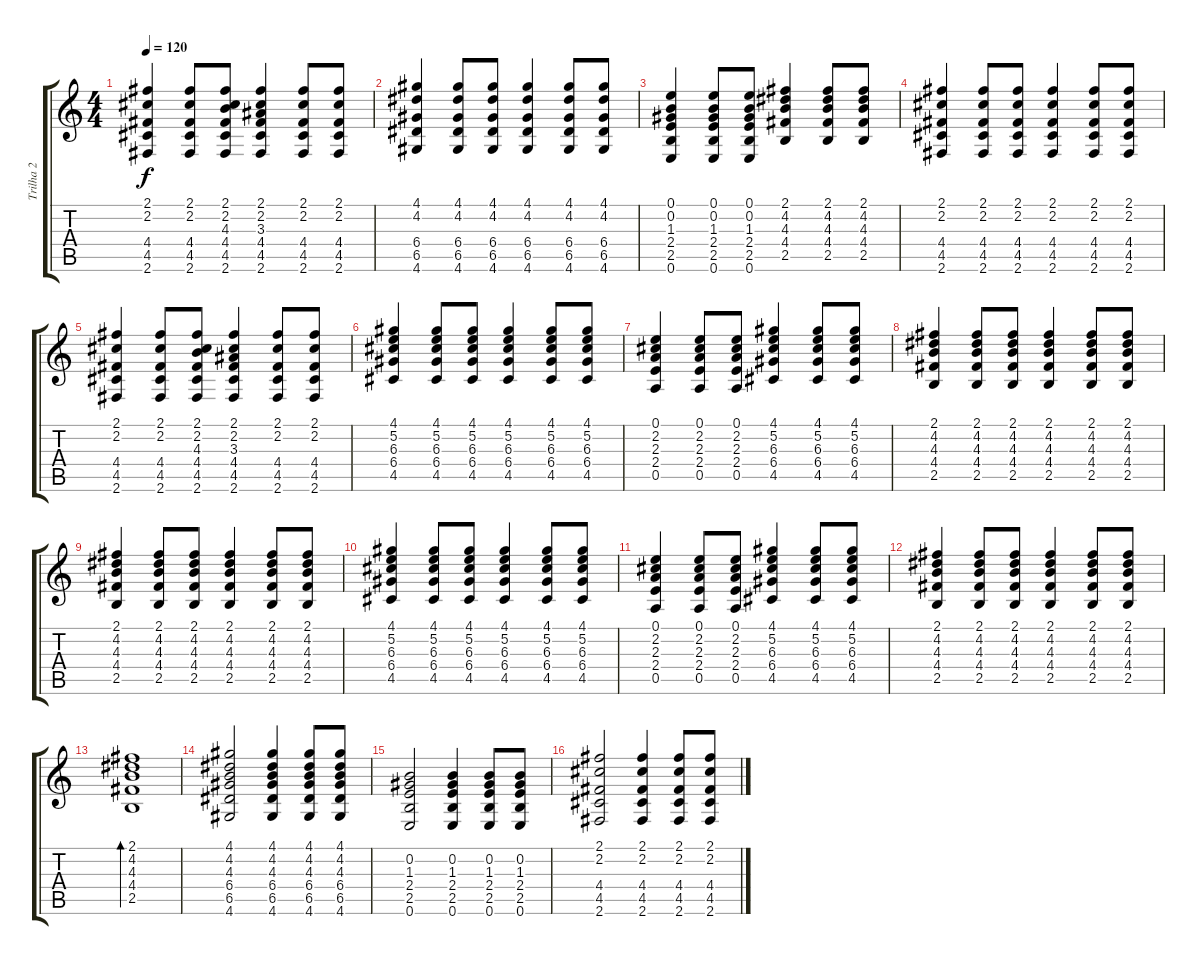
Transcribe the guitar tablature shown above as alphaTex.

\track ("Trilha 2" "Trilha 2") {instrument acousticguitarsteel}
\staff {score tabs}
\tuning (E4 B3 G3 D3 A2 E2) {hide}
\ts (4 4)
\tempo 120
\clef g2
\ks c
(2.1 2.2 4.4 4.5 2.6).4{dy f} (2.1 2.2 4.4 4.5 2.6).8 (2.1 2.2 4.3 4.4 4.5 2.6).8 (2.1 2.2 3.3 4.4 4.5 2.6).4 (2.1 2.2 4.4 4.5 2.6).8 (2.1 2.2 4.4 4.5 2.6).8 |
(4.1 4.2 6.4 6.5 4.6).4 (4.1 4.2 6.4 6.5 4.6).8 (4.1 4.2 6.4 6.5 4.6).8 (4.1 4.2 6.4 6.5 4.6).4 (4.1 4.2 6.4 6.5 4.6).8 (4.1 4.2 6.4 6.5 4.6).8 |
(0.1 0.2 1.3 2.4 2.5 0.6).4 (0.1 0.2 1.3 2.4 2.5 0.6).8 (0.1 0.2 1.3 2.4 2.5 0.6).8 (2.1 4.2 4.3 4.4 2.5).4 (2.1 4.2 4.3 4.4 2.5).8 (2.1 4.2 4.3 4.4 2.5).8 |
(2.1 2.2 4.4 4.5 2.6).4 (2.1 2.2 4.4 4.5 2.6).8 (2.1 2.2 4.4 4.5 2.6).8 (2.1 2.2 4.4 4.5 2.6).4 (2.1 2.2 4.4 4.5 2.6).8 (2.1 2.2 4.4 4.5 2.6).8 |
(2.1 2.2 4.4 4.5 2.6).4 (2.1 2.2 4.4 4.5 2.6).8 (2.1 2.2 4.3 4.4 4.5 2.6).8 (2.1 2.2 3.3 4.4 4.5 2.6).4 (2.1 2.2 4.4 4.5 2.6).8 (2.1 2.2 4.4 4.5 2.6).8 |
(4.1 5.2 6.3 6.4 4.5).4 (4.1 5.2 6.3 6.4 4.5).8 (4.1 5.2 6.3 6.4 4.5).8 (4.1 5.2 6.3 6.4 4.5).4 (4.1 5.2 6.3 6.4 4.5).8 (4.1 5.2 6.3 6.4 4.5).8 |
(0.1 2.2 2.3 2.4 0.5).4 (0.1 2.2 2.3 2.4 0.5).8 (0.1 2.2 2.3 2.4 0.5).8 (4.1 5.2 6.3 6.4 4.5).4 (4.1 5.2 6.3 6.4 4.5).8 (4.1 5.2 6.3 6.4 4.5).8 |
(2.1 4.2 4.3 4.4 2.5).4 (2.1 4.2 4.3 4.4 2.5).8 (2.1 4.2 4.3 4.4 2.5).8 (2.1 4.2 4.3 4.4 2.5).4 (2.1 4.2 4.3 4.4 2.5).8 (2.1 4.2 4.3 4.4 2.5).8 |
(2.1 4.2 4.3 4.4 2.5).4 (2.1 4.2 4.3 4.4 2.5).8 (2.1 4.2 4.3 4.4 2.5).8 (2.1 4.2 4.3 4.4 2.5).4 (2.1 4.2 4.3 4.4 2.5).8 (2.1 4.2 4.3 4.4 2.5).8 |
(4.1 5.2 6.3 6.4 4.5).4 (4.1 5.2 6.3 6.4 4.5).8 (4.1 5.2 6.3 6.4 4.5).8 (4.1 5.2 6.3 6.4 4.5).4 (4.1 5.2 6.3 6.4 4.5).8 (4.1 5.2 6.3 6.4 4.5).8 |
(0.1 2.2 2.3 2.4 0.5).4 (0.1 2.2 2.3 2.4 0.5).8 (0.1 2.2 2.3 2.4 0.5).8 (4.1 5.2 6.3 6.4 4.5).4 (4.1 5.2 6.3 6.4 4.5).8 (4.1 5.2 6.3 6.4 4.5).8 |
(2.1 4.2 4.3 4.4 2.5).4 (2.1 4.2 4.3 4.4 2.5).8 (2.1 4.2 4.3 4.4 2.5).8 (2.1 4.2 4.3 4.4 2.5).4 (2.1 4.2 4.3 4.4 2.5).8 (2.1 4.2 4.3 4.4 2.5).8 |
(2.1 4.2 4.3 4.4 2.5).1{bd 240} |
(4.1 4.2 4.3 6.4 6.5 4.6).2 (4.1 4.2 4.3 6.4 6.5 4.6).4 (4.1 4.2 4.3 6.4 6.5 4.6).8 (4.1 4.2 4.3 6.4 6.5 4.6).8 |
(0.2 1.3 2.4 2.5 0.6).2 (0.2 1.3 2.4 2.5 0.6).4 (0.2 1.3 2.4 2.5 0.6).8 (0.2 1.3 2.4 2.5 0.6).8 |
(2.1 2.2 4.4 4.5 2.6).2 (2.1 2.2 4.4 4.5 2.6).4 (2.1 2.2 4.4 4.5 2.6).8 (2.1 2.2 4.4 4.5 2.6).8
